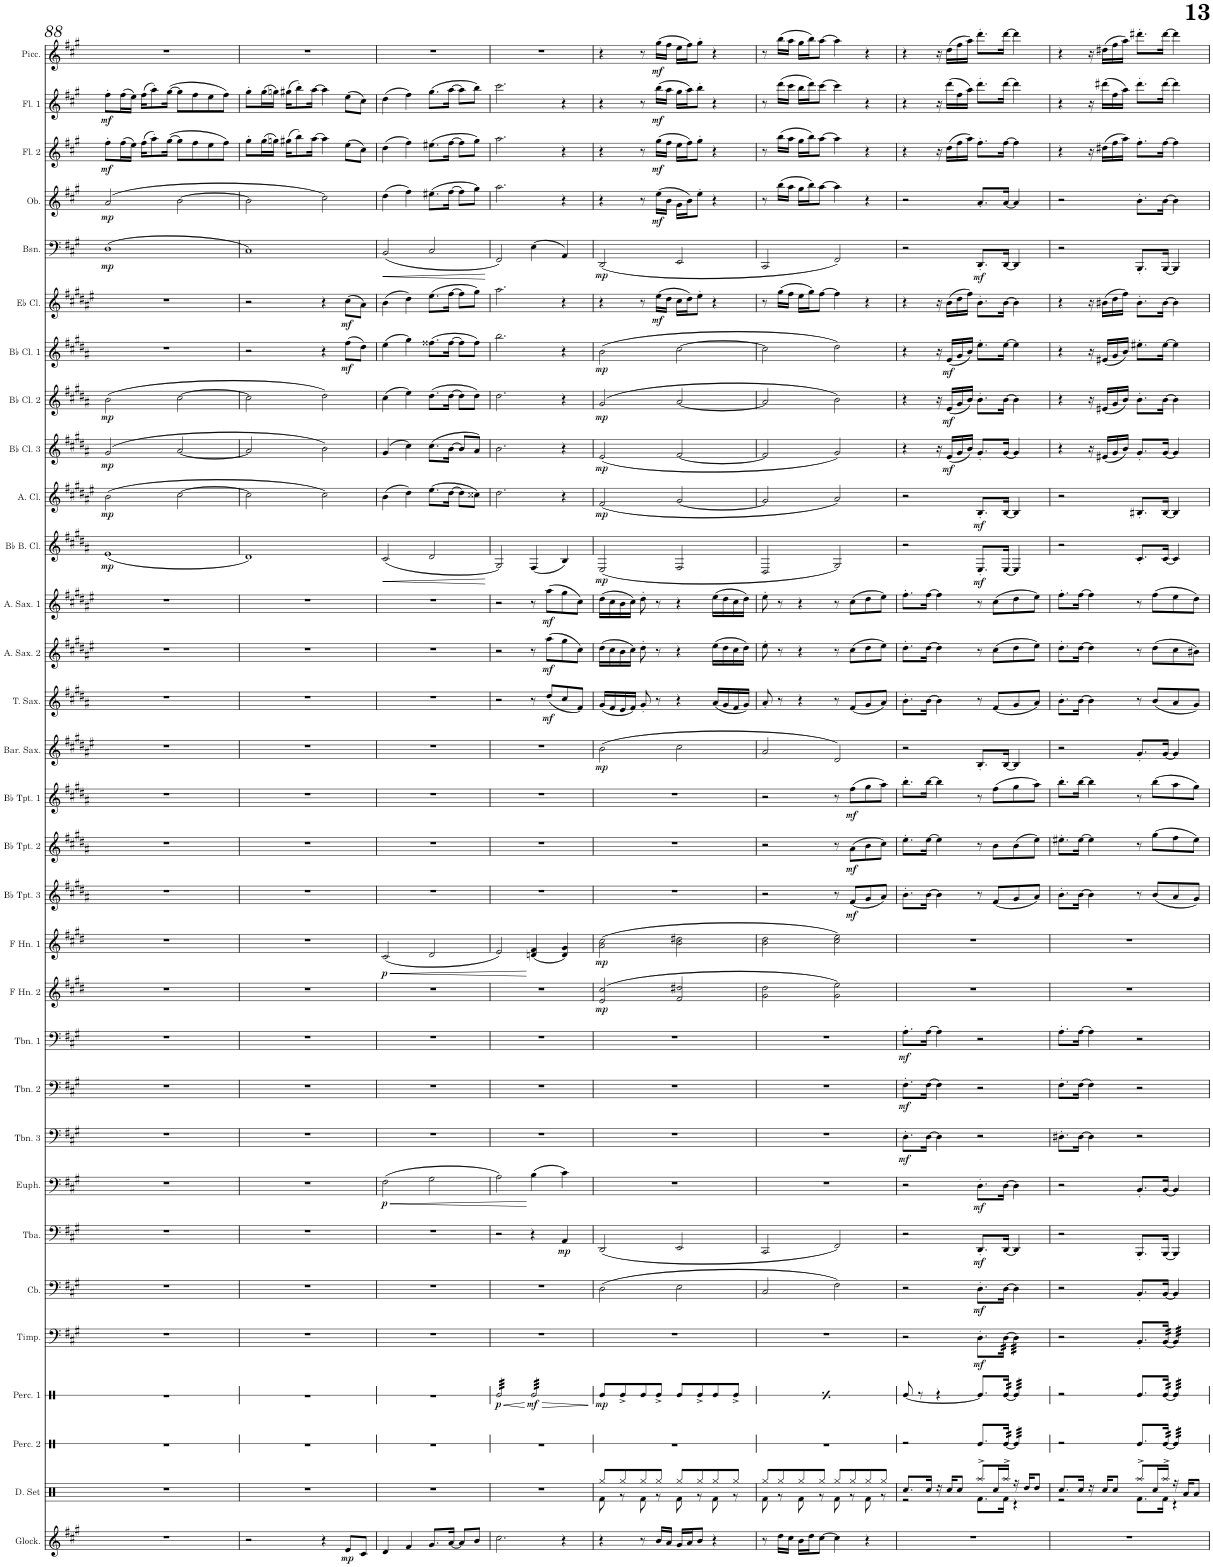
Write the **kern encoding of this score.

**kern	**dynam	**kern	**kern	**kern	**dynam	**kern	**dynam	**kern	**dynam	**kern	**dynam	**kern	**dynam	**kern	**dynam	**kern	**dynam	**kern	**dynam	**kern	**dynam	**kern	**dynam	**kern	**dynam	**kern	**dynam	**kern	**dynam	**kern	**dynam	**kern	**dynam	**kern	**dynam	**kern	**dynam	**kern	**dynam	**kern	**dynam	**kern	**dynam	**kern	**dynam	**kern	**dynam	**kern	**dynam	**kern	**dynam	**kern	**dynam	**kern	**dynam	**kern	**dynam	**kern	**dynam
*part31	*part31	*part30	*part29	*part28	*part28	*part27	*part27	*part26	*part26	*part25	*part25	*part24	*part24	*part23	*part23	*part22	*part22	*part21	*part21	*part20	*part20	*part19	*part19	*part18	*part18	*part17	*part17	*part16	*part16	*part15	*part15	*part14	*part14	*part13	*part13	*part12	*part12	*part11	*part11	*part10	*part10	*part9	*part9	*part8	*part8	*part7	*part7	*part6	*part6	*part5	*part5	*part4	*part4	*part3	*part3	*part2	*part2	*part1	*part1
*staff31	*staff31	*staff30	*staff29	*staff28	*staff28	*staff27	*staff27	*staff26	*staff26	*staff25	*staff25	*staff24	*staff24	*staff23	*staff23	*staff22	*staff22	*staff21	*staff21	*staff20	*staff20	*staff19	*staff19	*staff18	*staff18	*staff17	*staff17	*staff16	*staff16	*staff15	*staff15	*staff14	*staff14	*staff13	*staff13	*staff12	*staff12	*staff11	*staff11	*staff10	*staff10	*staff9	*staff9	*staff8	*staff8	*staff7	*staff7	*staff6	*staff6	*staff5	*staff5	*staff4	*staff4	*staff3	*staff3	*staff2	*staff2	*staff1	*staff1
*I"Glockenspiel	*	*I"Drumset	*I"Percussion 2	*I"Percussion 1	*	*I"Timpani	*	*I"Contrabass	*	*I"Tuba	*	*I"Euphonium	*	*I"Trombone 3	*	*I"Trombone 2	*	*I"Trombone 1	*	*I"Horn in F 2	*	*I"Horn in F 1	*	*I"Bb Trumpet 3	*	*I"Bb Trumpet 2	*	*I"Bb Trumpet 1	*	*I"Baritone Saxophone	*	*I"Tenor Saxophone	*	*I"Alto Saxophone 2	*	*I"Alto Saxophone 1	*	*I"Bb Bass Clarinet	*	*I"Alto Clarinet	*	*I"Bb Clarinet 3	*	*I"Bb Clarinet 2	*	*I"Bb Clarinet 1	*	*I"Eb Clarinet	*	*I"Bassoon	*	*I"Oboe	*	*I"Flute 2	*	*I"Flute 1	*	*I"Piccolo	*
*I'Glock.	*	*I'D. Set	*I'Perc. 2	*I'Perc. 1	*	*I'Timp.	*	*I'Cb.	*	*I'Tba.	*	*I'Euph.	*	*I'Tbn. 3	*	*I'Tbn. 2	*	*I'Tbn. 1	*	*	*	*	*	*I'Bb Tpt. 3	*	*I'Bb Tpt. 2	*	*I'Bb Tpt. 1	*	*I'Bar. Sax.	*	*I'T. Sax.	*	*I'A. Sax. 2	*	*I'A. Sax. 1	*	*I'Bb B. Cl.	*	*I'A. Cl.	*	*I'Bb Cl. 3	*	*I'Bb Cl. 2	*	*I'Bb Cl. 1	*	*I'Eb Cl.	*	*I'Bsn.	*	*I'Ob.	*	*I'Fl. 2	*	*I'Fl. 1	*	*I'Picc.	*
!!LO:PB:g=z
*clefG2	*	*clefX	*clefX	*clefX	*	*clefF4	*	*clefF4	*	*clefF4	*	*clefF4	*	*clefF4	*	*clefF4	*	*clefF4	*	*clefG2	*	*clefG2	*	*clefG2	*	*clefG2	*	*clefG2	*	*clefG2	*	*clefG2	*	*clefG2	*	*clefG2	*	*clefG2	*	*clefG2	*	*clefG2	*	*clefG2	*	*clefG2	*	*clefG2	*	*clefF4	*	*clefG2	*	*clefG2	*	*clefG2	*	*clefG2	*
*Trd-14c-24	*	*	*	*	*	*	*	*Trd7c12	*	*	*	*	*	*	*	*	*	*	*	*Trd4c7	*	*Trd4c7	*	*Trd1c2	*	*Trd1c2	*	*Trd1c2	*	*Trd12c21	*	*Trd8c14	*	*Trd5c9	*	*Trd5c9	*	*Trd8c14	*	*Trd5c9	*	*Trd1c2	*	*Trd1c2	*	*Trd1c2	*	*Trd-2c-3	*	*	*	*	*	*	*	*	*	*Trd-7c-12	*
*k[f#c#g#]	*	*k[]	*k[]	*k[]	*	*k[f#c#g#]	*	*k[f#c#g#]	*	*k[f#c#g#]	*	*k[f#c#g#]	*	*k[f#c#g#]	*	*k[f#c#g#]	*	*k[f#c#g#]	*	*k[f#c#g#d#]	*	*k[f#c#g#d#]	*	*k[f#c#g#d#a#]	*	*k[f#c#g#d#a#]	*	*k[f#c#g#d#a#]	*	*k[f#c#g#d#a#e#]	*	*k[f#c#g#d#a#]	*	*k[f#c#g#d#a#e#]	*	*k[f#c#g#d#a#e#]	*	*k[f#c#g#d#a#]	*	*k[f#c#g#d#a#e#]	*	*k[f#c#g#d#a#]	*	*k[f#c#g#d#a#]	*	*k[f#c#g#d#a#]	*	*k[f#c#g#d#a#e#]	*	*k[f#c#g#]	*	*k[f#c#g#]	*	*k[f#c#g#]	*	*k[f#c#g#]	*	*k[f#c#g#]	*
*M4/4	*	*M4/4	*M4/4	*M4/4	*	*M4/4	*	*M4/4	*	*M4/4	*	*M4/4	*	*M4/4	*	*M4/4	*	*M4/4	*	*M4/4	*	*M4/4	*	*M4/4	*	*M4/4	*	*M4/4	*	*M4/4	*	*M4/4	*	*M4/4	*	*M4/4	*	*M4/4	*	*M4/4	*	*M4/4	*	*M4/4	*	*M4/4	*	*M4/4	*	*M4/4	*	*M4/4	*	*M4/4	*	*M4/4	*	*M4/4	*
=88	=88	=88	=88	=88	=88	=88	=88	=88	=88	=88	=88	=88	=88	=88	=88	=88	=88	=88	=88	=88	=88	=88	=88	=88	=88	=88	=88	=88	=88	=88	=88	=88	=88	=88	=88	=88	=88	=88	=88	=88	=88	=88	=88	=88	=88	=88	=88	=88	=88	=88	=88	=88	=88	=88	=88	=88	=88	=88	=88
!	!	!	!	!	!	!	!	!	!	!	!	!	!	!	!	!	!	!	!	!	!	!	!	!	!	!	!	!	!	!	!	!	!	!	!	!	!	!	!LO:DY:b	!	!LO:DY:b	!	!LO:DY:b	!	!LO:DY:b	!	!	!	!	!	!LO:DY:b	!	!LO:DY:b	!	!LO:DY:b	!	!LO:DY:b	!	!
1r	.	1r	1r	1r	.	1r	.	1r	.	1r	.	1r	.	1r	.	1r	.	1r	.	1r	.	1r	.	1r	.	1r	.	1r	.	1r	.	1r	.	1r	.	1r	.	(1e	mp	(2b\	mp	(2g#/	mp	(2b\	mp	1r	.	1r	.	(1D	mp	(2a/	mp	8ff#'\L	mf	8ff#'\L	mf	1r	.
.	.	.	.	.	.	.	.	.	.	.	.	.	.	.	.	.	.	.	.	.	.	.	.	.	.	.	.	.	.	.	.	.	.	.	.	.	.	.	.	.	.	.	.	.	.	.	.	.	.	.	.	.	.	(16ff#\L	.	(16ff#\L	.	.	.
.	.	.	.	.	.	.	.	.	.	.	.	.	.	.	.	.	.	.	.	.	.	.	.	.	.	.	.	.	.	.	.	.	.	.	.	.	.	.	.	.	.	.	.	.	.	.	.	.	.	.	.	.	.	16ee\JJ)	.	16ee\JJ)	.	.	.
.	.	.	.	.	.	.	.	.	.	.	.	.	.	.	.	.	.	.	.	.	.	.	.	.	.	.	.	.	.	.	.	.	.	.	.	.	.	.	.	.	.	.	.	.	.	.	.	.	.	.	.	.	.	(16ff#\KL	.	(16ff#\KL	.	.	.
.	.	.	.	.	.	.	.	.	.	.	.	.	.	.	.	.	.	.	.	.	.	.	.	.	.	.	.	.	.	.	.	.	.	.	.	.	.	.	.	.	.	.	.	.	.	.	.	.	.	.	.	.	.	8aa'\)	.	8aa'\)	.	.	.
.	.	.	.	.	.	.	.	.	.	.	.	.	.	.	.	.	.	.	.	.	.	.	.	.	.	.	.	.	.	.	.	.	.	.	.	.	.	.	.	.	.	.	.	.	.	.	.	.	.	.	.	.	.	([16gg#\Jk	.	([16gg#\Jk	.	.	.
.	.	.	.	.	.	.	.	.	.	.	.	.	.	.	.	.	.	.	.	.	.	.	.	.	.	.	.	.	.	.	.	.	.	.	.	.	.	.	.	[2cc#\	.	[2a#/	.	[2cc#\	.	.	.	.	.	.	.	[2b\	.	8gg#\L]	.	8gg#\L]	.	.	.
.	.	.	.	.	.	.	.	.	.	.	.	.	.	.	.	.	.	.	.	.	.	.	.	.	.	.	.	.	.	.	.	.	.	.	.	.	.	.	.	.	.	.	.	.	.	.	.	.	.	.	.	.	.	8ff#\	.	8ff#\	.	.	.
.	.	.	.	.	.	.	.	.	.	.	.	.	.	.	.	.	.	.	.	.	.	.	.	.	.	.	.	.	.	.	.	.	.	.	.	.	.	.	.	.	.	.	.	.	.	.	.	.	.	.	.	.	.	8ee\	.	8ee\	.	.	.
.	.	.	.	.	.	.	.	.	.	.	.	.	.	.	.	.	.	.	.	.	.	.	.	.	.	.	.	.	.	.	.	.	.	.	.	.	.	.	.	.	.	.	.	.	.	.	.	.	.	.	.	.	.	8ff#\J)	.	8ff#\J)	.	.	.
=89	=89	=89	=89	=89	=89	=89	=89	=89	=89	=89	=89	=89	=89	=89	=89	=89	=89	=89	=89	=89	=89	=89	=89	=89	=89	=89	=89	=89	=89	=89	=89	=89	=89	=89	=89	=89	=89	=89	=89	=89	=89	=89	=89	=89	=89	=89	=89	=89	=89	=89	=89	=89	=89	=89	=89	=89	=89	=89	=89
2r	.	1r	1r	1r	.	1r	.	1r	.	1r	.	1r	.	1r	.	1r	.	1r	.	1r	.	1r	.	1r	.	1r	.	1r	.	1r	.	1r	.	1r	.	1r	.	1d#)	.	2cc#\]	.	2a#/]	.	2cc#\]	.	2r	.	2r	.	1C#)	.	2b\]	.	8gg#'\L	.	8gg#'\L	.	1r	.
.	.	.	.	.	.	.	.	.	.	.	.	.	.	.	.	.	.	.	.	.	.	.	.	.	.	.	.	.	.	.	.	.	.	.	.	.	.	.	.	.	.	.	.	.	.	.	.	.	.	.	.	.	.	(16gg#\L	.	(16gg#\L	.	.	.
.	.	.	.	.	.	.	.	.	.	.	.	.	.	.	.	.	.	.	.	.	.	.	.	.	.	.	.	.	.	.	.	.	.	.	.	.	.	.	.	.	.	.	.	.	.	.	.	.	.	.	.	.	.	16ggn\JJ)	.	16ggn\JJ)	.	.	.
.	.	.	.	.	.	.	.	.	.	.	.	.	.	.	.	.	.	.	.	.	.	.	.	.	.	.	.	.	.	.	.	.	.	.	.	.	.	.	.	.	.	.	.	.	.	.	.	.	.	.	.	.	.	(16gg#X\KL	.	(16gg#X\KL	.	.	.
.	.	.	.	.	.	.	.	.	.	.	.	.	.	.	.	.	.	.	.	.	.	.	.	.	.	.	.	.	.	.	.	.	.	.	.	.	.	.	.	.	.	.	.	.	.	.	.	.	.	.	.	.	.	8bb'\)	.	8bb'\)	.	.	.
.	.	.	.	.	.	.	.	.	.	.	.	.	.	.	.	.	.	.	.	.	.	.	.	.	.	.	.	.	.	.	.	.	.	.	.	.	.	.	.	.	.	.	.	.	.	.	.	.	.	.	.	.	.	[16aa\Jk	.	[16aa\Jk	.	.	.
4r	.	.	.	.	.	.	.	.	.	.	.	.	.	.	.	.	.	.	.	.	.	.	.	.	.	.	.	.	.	.	.	.	.	.	.	.	.	.	.	2cc#\)	.	2b\)	.	2dd#\)	.	4r	.	4r	.	.	.	2cc#\)	.	4aa\]	.	4aa\]	.	.	.
!	!LO:DY:b	!	!	!	!	!	!	!	!	!	!	!	!	!	!	!	!	!	!	!	!	!	!	!	!	!	!	!	!	!	!	!	!	!	!	!	!	!	!	!	!	!	!	!	!	!	!LO:DY:b	!	!LO:DY:b	!	!	!	!	!	!	!	!	!	!
8e/L	mp	.	.	.	.	.	.	.	.	.	.	.	.	.	.	.	.	.	.	.	.	.	.	.	.	.	.	.	.	.	.	.	.	.	.	.	.	.	.	.	.	.	.	.	.	(8ff#\L	mf	(8cc#\L	mf	.	.	.	.	(8ee\L	.	(8ee\L	.	.	.
8c#/J	.	.	.	.	.	.	.	.	.	.	.	.	.	.	.	.	.	.	.	.	.	.	.	.	.	.	.	.	.	.	.	.	.	.	.	.	.	.	.	.	.	.	.	.	.	8dd#\J)	.	8a#\J)	.	.	.	.	.	8cc#\J)	.	8cc#\J)	.	.	.
=90	=90	=90	=90	=90	=90	=90	=90	=90	=90	=90	=90	=90	=90	=90	=90	=90	=90	=90	=90	=90	=90	=90	=90	=90	=90	=90	=90	=90	=90	=90	=90	=90	=90	=90	=90	=90	=90	=90	=90	=90	=90	=90	=90	=90	=90	=90	=90	=90	=90	=90	=90	=90	=90	=90	=90	=90	=90	=90	=90
!	!	!	!	!	!	!	!	!	!	!	!	!	!LO:HP:b	!	!	!	!	!	!	!	!	!	!LO:HP:b	!	!	!	!	!	!	!	!	!	!	!	!	!	!	!	!LO:HP:b	!	!	!	!	!	!	!	!	!	!	!	!LO:HP:b	!	!	!	!	!	!	!	!
!	!	!	!	!	!	!	!	!	!	!	!	!	!LO:DY:n=1:b	!	!	!	!	!	!	!	!	!	!LO:DY:n=1:b	!	!	!	!	!	!	!	!	!	!	!	!	!	!	!	!	!	!	!	!	!	!	!	!	!	!	!	!	!	!	!	!	!	!	!	!
4d/	.	1r	1r	1r	.	1r	.	1r	.	1r	.	(2F#\	< p	1r	.	1r	.	1r	.	1r	.	(2c#/	< p	1r	.	1r	.	1r	.	1r	.	1r	.	1r	.	1r	.	(2c#/	<	(4b\	.	(4g#/	.	(4cc#\	.	(4ee\	.	(4b\	.	(2BB/	<	(4dd\	.	(4dd\	.	(4dd\	.	1r	.
4f#/	.	.	.	.	.	.	.	.	.	.	.	.	.	.	.	.	.	.	.	.	.	.	.	.	.	.	.	.	.	.	.	.	.	.	.	.	.	.	.	4dd#\)	.	4cc#\)	.	4ee\)	.	4gg#\)	.	4dd#\)	.	.	.	4ff#\)	.	4ff#\)	.	4ff#\)	.	.	.
8.g#/L	.	.	.	.	.	.	.	.	.	.	.	2G#\	.	.	.	.	.	.	.	.	.	2d#/	.	.	.	.	.	.	.	.	.	.	.	.	.	.	.	2d#/	.	(8.ee#\L	.	(8.cc#\L	.	(8.dd#\L	.	(8.ff##X\L	.	(8.ee#\L	.	2C#/	.	(8.ee#X\L	.	(8.ee#X\L	.	(8.gg#\L	.	.	.
[16a/Jk	.	.	.	.	.	.	.	.	.	.	.	.	.	.	.	.	.	.	.	.	.	.	.	.	.	.	.	.	.	.	.	.	.	.	.	.	.	.	.	[16dd#\Jk	.	[16b\Jk	.	[16dd#\Jk	.	[16ff##\Jk	.	[16ff#\Jk	.	.	.	[16ff#\Jk	.	[16ff#\Jk	.	[16aa\Jk	.	.	.
8a/L]	.	.	.	.	.	.	.	.	.	.	.	.	.	.	.	.	.	.	.	.	.	.	.	.	.	.	.	.	.	.	.	.	.	.	.	.	.	.	.	8dd#\L]	.	8b/L]	.	8dd#\L]	.	8ff##\L]	.	8ff#\L]	.	.	.	8ff#\L]	.	8ff#\L]	.	8aa\L]	.	.	.
8b/J	.	.	.	.	.	.	.	.	.	.	.	.	.	.	.	.	.	.	.	.	.	.	.	.	.	.	.	.	.	.	.	.	.	.	.	.	.	.	.	8cc##X\J)	.	8a#/J)	.	8dd#\J)	.	8ff##\J)	.	8gg#\J)	.	.	.	8gg#\J)	.	8gg#\J)	.	8bb\J)	.	.	.
.	.	.	.	.	.	.	.	.	.	.	.	.	.	.	.	.	.	.	.	.	.	.	.	.	.	.	.	.	.	.	.	.	.	.	.	.	.	.	[	.	.	.	.	.	.	.	.	.	.	.	[	.	.	.	.	.	.	.	.
=91	=91	=91	=91	=91	=91	=91	=91	=91	=91	=91	=91	=91	=91	=91	=91	=91	=91	=91	=91	=91	=91	=91	=91	=91	=91	=91	=91	=91	=91	=91	=91	=91	=91	=91	=91	=91	=91	=91	=91	=91	=91	=91	=91	=91	=91	=91	=91	=91	=91	=91	=91	=91	=91	=91	=91	=91	=91	=91	=91
!	!	!	!	!	!LO:HP:b	!	!	!	!	!	!	!	!	!	!	!	!	!	!	!	!	!	!	!	!	!	!	!	!	!	!	!	!	!	!	!	!	!	!	!	!	!	!	!	!	!	!	!	!	!	!	!	!	!	!	!	!	!	!
!	!	!	!	!	!LO:DY:n=1:b	!	!	!	!	!	!	!	!	!	!	!	!	!	!	!	!	!	!	!	!	!	!	!	!	!	!	!	!	!	!	!	!	!	!	!	!	!	!	!	!	!	!	!	!	!	!	!	!	!	!	!	!	!	!
*	*	*	*	*tremolo	*	*	*	*	*	*	*	*	*	*	*	*	*	*	*	*	*	*	*	*	*	*	*	*	*	*	*	*	*	*	*	*	*	*	*	*	*	*	*	*	*	*	*	*	*	*	*	*	*	*	*	*	*	*	*
2.cc#\	.	1r	1r	32Re/LLL	< p	1r	.	1r	.	2r	.	2A\)	.	1r	.	1r	.	1r	.	1r	.	2e/)	.	1r	.	1r	.	1r	.	1r	.	2r	.	2r	.	2r	.	2G#/)	.	2.dd#\	.	2.b\	.	2.dd#\	.	2.bb\	.	2.aa#\	.	2FF#/)	.	2.aa\	.	2.aa\	.	2.ccc#\	.	1r	.
.	.	.	.	32Re/	.	.	.	.	.	.	.	.	.	.	.	.	.	.	.	.	.	.	.	.	.	.	.	.	.	.	.	.	.	.	.	.	.	.	.	.	.	.	.	.	.	.	.	.	.	.	.	.	.	.	.	.	.	.	.
.	.	.	.	32Re/	.	.	.	.	.	.	.	.	.	.	.	.	.	.	.	.	.	.	.	.	.	.	.	.	.	.	.	.	.	.	.	.	.	.	.	.	.	.	.	.	.	.	.	.	.	.	.	.	.	.	.	.	.	.	.
.	.	.	.	32Re/	.	.	.	.	.	.	.	.	.	.	.	.	.	.	.	.	.	.	.	.	.	.	.	.	.	.	.	.	.	.	.	.	.	.	.	.	.	.	.	.	.	.	.	.	.	.	.	.	.	.	.	.	.	.	.
.	.	.	.	32Re/	.	.	.	.	.	.	.	.	.	.	.	.	.	.	.	.	.	.	.	.	.	.	.	.	.	.	.	.	.	.	.	.	.	.	.	.	.	.	.	.	.	.	.	.	.	.	.	.	.	.	.	.	.	.	.
.	.	.	.	32Re/	.	.	.	.	.	.	.	.	.	.	.	.	.	.	.	.	.	.	.	.	.	.	.	.	.	.	.	.	.	.	.	.	.	.	.	.	.	.	.	.	.	.	.	.	.	.	.	.	.	.	.	.	.	.	.
.	.	.	.	32Re/	.	.	.	.	.	.	.	.	.	.	.	.	.	.	.	.	.	.	.	.	.	.	.	.	.	.	.	.	.	.	.	.	.	.	.	.	.	.	.	.	.	.	.	.	.	.	.	.	.	.	.	.	.	.	.
.	.	.	.	32Re/	.	.	.	.	.	.	.	.	.	.	.	.	.	.	.	.	.	.	.	.	.	.	.	.	.	.	.	.	.	.	.	.	.	.	.	.	.	.	.	.	.	.	.	.	.	.	.	.	.	.	.	.	.	.	.
.	.	.	.	32Re/	.	.	.	.	.	.	.	.	.	.	.	.	.	.	.	.	.	.	.	.	.	.	.	.	.	.	.	.	.	.	.	.	.	.	.	.	.	.	.	.	.	.	.	.	.	.	.	.	.	.	.	.	.	.	.
.	.	.	.	32Re/	.	.	.	.	.	.	.	.	.	.	.	.	.	.	.	.	.	.	.	.	.	.	.	.	.	.	.	.	.	.	.	.	.	.	.	.	.	.	.	.	.	.	.	.	.	.	.	.	.	.	.	.	.	.	.
.	.	.	.	32Re/	.	.	.	.	.	.	.	.	.	.	.	.	.	.	.	.	.	.	.	.	.	.	.	.	.	.	.	.	.	.	.	.	.	.	.	.	.	.	.	.	.	.	.	.	.	.	.	.	.	.	.	.	.	.	.
.	.	.	.	32Re/	.	.	.	.	.	.	.	.	.	.	.	.	.	.	.	.	.	.	.	.	.	.	.	.	.	.	.	.	.	.	.	.	.	.	.	.	.	.	.	.	.	.	.	.	.	.	.	.	.	.	.	.	.	.	.
.	.	.	.	32Re/	.	.	.	.	.	.	.	.	.	.	.	.	.	.	.	.	.	.	.	.	.	.	.	.	.	.	.	.	.	.	.	.	.	.	.	.	.	.	.	.	.	.	.	.	.	.	.	.	.	.	.	.	.	.	.
.	.	.	.	32Re/	.	.	.	.	.	.	.	.	.	.	.	.	.	.	.	.	.	.	.	.	.	.	.	.	.	.	.	.	.	.	.	.	.	.	.	.	.	.	.	.	.	.	.	.	.	.	.	.	.	.	.	.	.	.	.
.	.	.	.	32Re/	.	.	.	.	.	.	.	.	.	.	.	.	.	.	.	.	.	.	.	.	.	.	.	.	.	.	.	.	.	.	.	.	.	.	.	.	.	.	.	.	.	.	.	.	.	.	.	.	.	.	.	.	.	.	.
.	.	.	.	32Re/JJJ	.	.	.	.	.	.	.	.	.	.	.	.	.	.	.	.	.	.	.	.	.	.	.	.	.	.	.	.	.	.	.	.	.	.	.	.	.	.	.	.	.	.	.	.	.	.	.	.	.	.	.	.	.	.	.
!	!	!	!	!	!LO:HP:n=1:b	!	!	!	!	!	!	!	!	!	!	!	!	!	!	!	!	!	!	!	!	!	!	!	!	!	!	!	!	!	!	!	!	!	!	!	!	!	!	!	!	!	!	!	!	!	!	!	!	!	!	!	!	!	!
!	!	!	!	!	!LO:DY:n=2:b	!	!	!	!	!	!	!	!	!	!	!	!	!	!	!	!	!	!	!	!	!	!	!	!	!	!	!	!	!	!	!	!	!	!	!	!	!	!	!	!	!	!	!	!	!	!	!	!	!	!	!	!	!	!
.	.	.	.	32Re/LLL	[ > mf	.	.	.	.	4r	.	(4B\	[	.	.	.	.	.	.	.	.	(4dn/ 4f#/	[	.	.	.	.	.	.	.	.	8r	.	8r	.	8r	.	(4F#/	.	.	.	.	.	.	.	.	.	.	.	(4E\	.	.	.	.	.	.	.	.	.
.	.	.	.	32Re/	.	.	.	.	.	.	.	.	.	.	.	.	.	.	.	.	.	.	.	.	.	.	.	.	.	.	.	.	.	.	.	.	.	.	.	.	.	.	.	.	.	.	.	.	.	.	.	.	.	.	.	.	.	.	.
.	.	.	.	32Re/	.	.	.	.	.	.	.	.	.	.	.	.	.	.	.	.	.	.	.	.	.	.	.	.	.	.	.	.	.	.	.	.	.	.	.	.	.	.	.	.	.	.	.	.	.	.	.	.	.	.	.	.	.	.	.
.	.	.	.	32Re/	.	.	.	.	.	.	.	.	.	.	.	.	.	.	.	.	.	.	.	.	.	.	.	.	.	.	.	.	.	.	.	.	.	.	.	.	.	.	.	.	.	.	.	.	.	.	.	.	.	.	.	.	.	.	.
!	!	!	!	!	!	!	!	!	!	!	!	!	!	!	!	!	!	!	!	!	!	!	!	!	!	!	!	!	!	!	!	!	!LO:DY:b	!	!LO:DY:b	!	!LO:DY:b	!	!	!	!	!	!	!	!	!	!	!	!	!	!	!	!	!	!	!	!	!	!
.	.	.	.	32Re/	.	.	.	.	.	.	.	.	.	.	.	.	.	.	.	.	.	.	.	.	.	.	.	.	.	.	.	(8dd#/L	mf	(8aa#\L	mf	(8aa#\L	mf	.	.	.	.	.	.	.	.	.	.	.	.	.	.	.	.	.	.	.	.	.	.
.	.	.	.	32Re/	.	.	.	.	.	.	.	.	.	.	.	.	.	.	.	.	.	.	.	.	.	.	.	.	.	.	.	.	.	.	.	.	.	.	.	.	.	.	.	.	.	.	.	.	.	.	.	.	.	.	.	.	.	.	.
.	.	.	.	32Re/	.	.	.	.	.	.	.	.	.	.	.	.	.	.	.	.	.	.	.	.	.	.	.	.	.	.	.	.	.	.	.	.	.	.	.	.	.	.	.	.	.	.	.	.	.	.	.	.	.	.	.	.	.	.	.
.	.	.	.	32Re/	.	.	.	.	.	.	.	.	.	.	.	.	.	.	.	.	.	.	.	.	.	.	.	.	.	.	.	.	.	.	.	.	.	.	.	.	.	.	.	.	.	.	.	.	.	.	.	.	.	.	.	.	.	.	.
!	!	!	!	!	!	!	!	!	!	!	!LO:DY:b	!	!	!	!	!	!	!	!	!	!	!	!	!	!	!	!	!	!	!	!	!	!	!	!	!	!	!	!	!	!	!	!	!	!	!	!	!	!	!	!	!	!	!	!	!	!	!	!
4r	.	.	.	32Re/	.	.	.	.	.	4AA/	mp	4c#\)	.	.	.	.	.	.	.	.	.	4d/ 4g#/)	.	.	.	.	.	.	.	.	.	8cc#/	.	8gg#\	.	8gg#\	.	4B/)	.	4r	.	4r	.	4r	.	4r	.	4r	.	4AA/)	.	4r	.	4r	.	4r	.	.	.
.	.	.	.	32Re/	.	.	.	.	.	.	.	.	.	.	.	.	.	.	.	.	.	.	.	.	.	.	.	.	.	.	.	.	.	.	.	.	.	.	.	.	.	.	.	.	.	.	.	.	.	.	.	.	.	.	.	.	.	.	.
.	.	.	.	32Re/	.	.	.	.	.	.	.	.	.	.	.	.	.	.	.	.	.	.	.	.	.	.	.	.	.	.	.	.	.	.	.	.	.	.	.	.	.	.	.	.	.	.	.	.	.	.	.	.	.	.	.	.	.	.	.
.	.	.	.	32Re/	.	.	.	.	.	.	.	.	.	.	.	.	.	.	.	.	.	.	.	.	.	.	.	.	.	.	.	.	.	.	.	.	.	.	.	.	.	.	.	.	.	.	.	.	.	.	.	.	.	.	.	.	.	.	.
.	.	.	.	32Re/	.	.	.	.	.	.	.	.	.	.	.	.	.	.	.	.	.	.	.	.	.	.	.	.	.	.	.	8f#/J)	.	8cc#\J)	.	8cc#\J)	.	.	.	.	.	.	.	.	.	.	.	.	.	.	.	.	.	.	.	.	.	.	.
.	.	.	.	32Re/	.	.	.	.	.	.	.	.	.	.	.	.	.	.	.	.	.	.	.	.	.	.	.	.	.	.	.	.	.	.	.	.	.	.	.	.	.	.	.	.	.	.	.	.	.	.	.	.	.	.	.	.	.	.	.
.	.	.	.	32Re/	.	.	.	.	.	.	.	.	.	.	.	.	.	.	.	.	.	.	.	.	.	.	.	.	.	.	.	.	.	.	.	.	.	.	.	.	.	.	.	.	.	.	.	.	.	.	.	.	.	.	.	.	.	.	.
.	.	.	.	32Re/JJJ	.	.	.	.	.	.	.	.	.	.	.	.	.	.	.	.	.	.	.	.	.	.	.	.	.	.	.	.	.	.	.	.	.	.	.	.	.	.	.	.	.	.	.	.	.	.	.	.	.	.	.	.	.	.	.
*	*	*	*	*Xtremolo	*	*	*	*	*	*	*	*	*	*	*	*	*	*	*	*	*	*	*	*	*	*	*	*	*	*	*	*	*	*	*	*	*	*	*	*	*	*	*	*	*	*	*	*	*	*	*	*	*	*	*	*	*	*	*
.	.	.	.	.	]	.	.	.	.	.	.	.	.	.	.	.	.	.	.	.	.	.	.	.	.	.	.	.	.	.	.	.	.	.	.	.	.	.	.	.	.	.	.	.	.	.	.	.	.	.	.	.	.	.	.	.	.	.	.
=92	=92	=92	=92	=92	=92	=92	=92	=92	=92	=92	=92	=92	=92	=92	=92	=92	=92	=92	=92	=92	=92	=92	=92	=92	=92	=92	=92	=92	=92	=92	=92	=92	=92	=92	=92	=92	=92	=92	=92	=92	=92	=92	=92	=92	=92	=92	=92	=92	=92	=92	=92	=92	=92	=92	=92	=92	=92	=92	=92
*	*	*^	*	*	*	*	*	*	*	*	*	*	*	*	*	*	*	*	*	*	*	*	*	*	*	*	*	*	*	*	*	*	*	*	*	*	*	*	*	*	*	*	*	*	*	*	*	*	*	*	*	*	*	*	*	*	*	*	*
!	!	!	!	!	!	!LO:DY:b	!	!	!	!	!	!	!	!	!	!	!	!	!	!	!	!LO:DY:b	!	!LO:DY:b	!	!	!	!	!	!	!	!LO:DY:b	!	!	!	!	!	!	!	!LO:DY:b	!	!LO:DY:b	!	!LO:DY:b	!	!LO:DY:b	!	!LO:DY:b	!	!	!	!LO:DY:b	!	!	!	!	!	!	!	!
4r	.	8Rgg/L	8Rf\	1r	8Re/L	mp	1r	.	(2D\	.	(2DD/	.	1r	.	1r	.	1r	.	1r	.	(2e/ 2cc#/	mp	(2a\ 2cc#\	mp	1r	.	1r	.	1r	.	(2b\	mp	(16g#/LL	.	(16dd#\LL	.	(16dd#\LL	.	(2E/	mp	(2f#/	mp	(2e/	mp	(2g#/	mp	(2b\	mp	4r	.	(2DD/	mp	4r	.	4r	.	4r	.	4r	.
.	.	.	.	.	.	.	.	.	.	.	.	.	.	.	.	.	.	.	.	.	.	.	.	.	.	.	.	.	.	.	.	.	16f#/	.	16cc#\	.	16cc#\	.	.	.	.	.	.	.	.	.	.	.	.	.	.	.	.	.	.	.	.	.	.	.
.	.	8Rgg/	8r	.	8Re^/	.	.	.	.	.	.	.	.	.	.	.	.	.	.	.	.	.	.	.	.	.	.	.	.	.	.	.	16e/	.	16b\	.	16b\	.	.	.	.	.	.	.	.	.	.	.	.	.	.	.	.	.	.	.	.	.	.	.
.	.	.	.	.	.	.	.	.	.	.	.	.	.	.	.	.	.	.	.	.	.	.	.	.	.	.	.	.	.	.	.	.	16f#/JJ)	.	16cc#\JJ)	.	16cc#\JJ)	.	.	.	.	.	.	.	.	.	.	.	.	.	.	.	.	.	.	.	.	.	.	.
8r	.	8Rgg/	8Rf\	.	8Re/	.	.	.	.	.	.	.	.	.	.	.	.	.	.	.	.	.	.	.	.	.	.	.	.	.	.	.	8g#'/	.	8dd#'\	.	8dd#'\	.	.	.	.	.	.	.	.	.	.	.	8r	.	.	.	8r	.	8r	.	8r	.	8r	.
!	!	!	!	!	!	!	!	!	!	!	!	!	!	!	!	!	!	!	!	!	!	!	!	!	!	!	!	!	!	!	!	!	!	!	!	!	!	!	!	!	!	!	!	!	!	!	!	!	!	!LO:DY:b	!	!	!	!LO:DY:b	!	!LO:DY:b	!	!LO:DY:b	!	!LO:DY:b
16b/LL	.	8Rgg/J	8r	.	8Re^/J	.	.	.	.	.	.	.	.	.	.	.	.	.	.	.	.	.	.	.	.	.	.	.	.	.	.	.	8r	.	8r	.	8r	.	.	.	.	.	.	.	.	.	.	.	(16ee#\LL	mf	.	.	(16ee\LL	mf	(16gg#\LL	mf	(16bb\LL	mf	(16gg#\LL	mf
16a/JJ	.	.	.	.	.	.	.	.	.	.	.	.	.	.	.	.	.	.	.	.	.	.	.	.	.	.	.	.	.	.	.	.	.	.	.	.	.	.	.	.	.	.	.	.	.	.	.	.	16dd#\JJ	.	.	.	16b\JJ	.	16ff#\JJ	.	16aa\JJ	.	16ff#\JJ	.
16g#/LL	.	8Rgg/L	8Rf\	.	8Re/L	.	.	.	2E\	.	2EE/	.	.	.	.	.	.	.	.	.	2f#/ 2dd#X/	.	2b\ 2dd#X\	.	.	.	.	.	.	.	2cc#\	.	4r	.	4r	.	4r	.	2F#/	.	[2g#/	.	[2f#/	.	[2a#/	.	[2cc#\	.	16cc#\LL	.	2EE/	.	16g#\LL	.	16ee\LL	.	16gg#\LL	.	16ee\LL	.
16a/J	.	.	.	.	.	.	.	.	.	.	.	.	.	.	.	.	.	.	.	.	.	.	.	.	.	.	.	.	.	.	.	.	.	.	.	.	.	.	.	.	.	.	.	.	.	.	.	.	16dd#\J)	.	.	.	16b\J)	.	16ff#\J)	.	16aa\J)	.	16ff#\J)	.
8b/J	.	8Rgg/	8r	.	8Re^/	.	.	.	.	.	.	.	.	.	.	.	.	.	.	.	.	.	.	.	.	.	.	.	.	.	.	.	.	.	.	.	.	.	.	.	.	.	.	.	.	.	.	.	8ee#'\J	.	.	.	8ee'\J	.	8gg#'\J	.	8bb'\J	.	8gg#'\J	.
4r	.	8Rgg/	8Rf\	.	8Re/	.	.	.	.	.	.	.	.	.	.	.	.	.	.	.	.	.	.	.	.	.	.	.	.	.	.	.	(16a#/LL	.	(16ee#\LL	.	(16ee#\LL	.	.	.	.	.	.	.	.	.	.	.	4r	.	.	.	4r	.	4r	.	4r	.	4r	.
.	.	.	.	.	.	.	.	.	.	.	.	.	.	.	.	.	.	.	.	.	.	.	.	.	.	.	.	.	.	.	.	.	16g#/	.	16dd#\	.	16dd#\	.	.	.	.	.	.	.	.	.	.	.	.	.	.	.	.	.	.	.	.	.	.	.
.	.	8Rgg/J	8r	.	8Re^/J	.	.	.	.	.	.	.	.	.	.	.	.	.	.	.	.	.	.	.	.	.	.	.	.	.	.	.	16f#/	.	16cc#\	.	16cc#\	.	.	.	.	.	.	.	.	.	.	.	.	.	.	.	.	.	.	.	.	.	.	.
.	.	.	.	.	.	.	.	.	.	.	.	.	.	.	.	.	.	.	.	.	.	.	.	.	.	.	.	.	.	.	.	.	16g#/JJ)	.	16dd#\JJ)	.	16dd#\JJ)	.	.	.	.	.	.	.	.	.	.	.	.	.	.	.	.	.	.	.	.	.	.	.
=93	=93	=93	=93	=93	=93	=93	=93	=93	=93	=93	=93	=93	=93	=93	=93	=93	=93	=93	=93	=93	=93	=93	=93	=93	=93	=93	=93	=93	=93	=93	=93	=93	=93	=93	=93	=93	=93	=93	=93	=93	=93	=93	=93	=93	=93	=93	=93	=93	=93	=93	=93	=93	=93	=93	=93	=93	=93	=93	=93	=93
!	!	!	!	!	!	!LO:DY:b	!	!	!	!	!	!	!	!	!	!	!	!	!	!	!	!	!	!	!	!	!	!	!	!	!	!	!	!	!	!	!	!	!	!	!	!	!	!	!	!	!	!	!	!	!	!	!	!	!	!	!	!	!	!
8r	.	8Rgg/L	8Rf\	1r	8Re/L	mp	1r	.	2C#/	.	2CC#/	.	1r	.	1r	.	1r	.	1r	.	2g#\ 2dd#\	.	2b\ 2dd#\	.	2r	.	2r	.	2r	.	2a#/	.	8a#'/	.	8ee#'\	.	8ee#'\	.	2D#/	.	2g#/]	.	2f#/]	.	2a#/]	.	2cc#\]	.	8r	.	2CC#/	.	8r	.	8r	.	8r	.	8r	.
16dd\LL	.	8Rgg/	8r	.	8Re^/	.	.	.	.	.	.	.	.	.	.	.	.	.	.	.	.	.	.	.	.	.	.	.	.	.	.	.	8r	.	8r	.	8r	.	.	.	.	.	.	.	.	.	.	.	(16gg#\LL	.	.	.	(16bb\LL	.	(16bb\LL	.	(16ddd\LL	.	(16bb\LL	.
16cc#\JJ	.	.	.	.	.	.	.	.	.	.	.	.	.	.	.	.	.	.	.	.	.	.	.	.	.	.	.	.	.	.	.	.	.	.	.	.	.	.	.	.	.	.	.	.	.	.	.	.	16ff#\JJ	.	.	.	16aa\JJ	.	16aa\JJ	.	16ccc#\JJ	.	16aa\JJ	.
16b\LL	.	8Rgg/	8Rf\	.	8Re/	.	.	.	.	.	.	.	.	.	.	.	.	.	.	.	.	.	.	.	.	.	.	.	.	.	.	.	4r	.	4r	.	4r	.	.	.	.	.	.	.	.	.	.	.	16ee#\LL	.	.	.	16gg#\LL	.	16gg#\LL	.	16bb\LL	.	16gg#\LL	.
16dd\J	.	.	.	.	.	.	.	.	.	.	.	.	.	.	.	.	.	.	.	.	.	.	.	.	.	.	.	.	.	.	.	.	.	.	.	.	.	.	.	.	.	.	.	.	.	.	.	.	16gg#\J)	.	.	.	16bb\J)	.	16bb\J)	.	16ddd\J)	.	16bb\J)	.
[8cc#\J	.	8Rgg/J	8r	.	8Re^/J	.	.	.	.	.	.	.	.	.	.	.	.	.	.	.	.	.	.	.	.	.	.	.	.	.	.	.	.	.	.	.	.	.	.	.	.	.	.	.	.	.	.	.	[8ff#\J	.	.	.	[8aa\J	.	[8aa\J	.	[8ccc#\J	.	[8aa\J	.
4cc#\]	.	8Rgg/L	8Rf\	.	8Re/L	.	.	.	2F#\)	.	2FF#/)	.	.	.	.	.	.	.	.	.	2g#\ 2ee\)	.	2cc#\ 2ee\)	.	8r	.	8r	.	8r	.	2d#/)	.	8r	.	8r	.	8r	.	2G#/)	.	2a#/)	.	2g#/)	.	2b\)	.	2dd#\)	.	4ff#\]	.	2FF#/)	.	4aa\]	.	4aa\]	.	4ccc#\]	.	4aa\]	.
!	!	!	!	!	!	!	!	!	!	!	!	!	!	!	!	!	!	!	!	!	!	!	!	!	!	!LO:DY:b	!	!LO:DY:b	!	!LO:DY:b	!	!	!	!	!	!	!	!	!	!	!	!	!	!	!	!	!	!	!	!	!	!	!	!	!	!	!	!	!	!
.	.	8Rgg/	8r	.	8Re^/	.	.	.	.	.	.	.	.	.	.	.	.	.	.	.	.	.	.	.	(8f#/L	mf	(8a#\L	mf	(8ff#\L	mf	.	.	(8f#/L	.	(8cc#\L	.	(8cc#\L	.	.	.	.	.	.	.	.	.	.	.	.	.	.	.	.	.	.	.	.	.	.	.
4r	.	8Rgg/	8Rf\	.	8Re/	.	.	.	.	.	.	.	.	.	.	.	.	.	.	.	.	.	.	.	8g#/	.	8b\	.	8gg#\	.	.	.	8g#/	.	8dd#\	.	8dd#\	.	.	.	.	.	.	.	.	.	.	.	4r	.	.	.	4r	.	4r	.	4r	.	4r	.
.	.	8Rgg/J	8r	.	8Re^/J	.	.	.	.	.	.	.	.	.	.	.	.	.	.	.	.	.	.	.	8a#/J)	.	8cc#\J)	.	8aa#\J)	.	.	.	8a#/J)	.	8ee#\J)	.	8ee#\J)	.	.	.	.	.	.	.	.	.	.	.	.	.	.	.	.	.	.	.	.	.	.	.
=94	=94	=94	=94	=94	=94	=94	=94	=94	=94	=94	=94	=94	=94	=94	=94	=94	=94	=94	=94	=94	=94	=94	=94	=94	=94	=94	=94	=94	=94	=94	=94	=94	=94	=94	=94	=94	=94	=94	=94	=94	=94	=94	=94	=94	=94	=94	=94	=94	=94	=94	=94	=94	=94	=94	=94	=94	=94	=94	=94	=94
!	!	!	!	!	!	!	!	!	!	!	!	!	!	!	!	!LO:DY:b	!	!LO:DY:b	!	!LO:DY:b	!	!	!	!	!	!	!	!	!	!	!	!	!	!	!	!	!	!	!	!	!	!	!	!	!	!	!	!	!	!	!	!	!	!	!	!	!	!	!	!
1r	.	8.Rcc/L	2r	2r	[8Re/	.	2r	.	2r	.	2r	.	2r	.	8.D'\L	mf	8.F#'\L	mf	8.A'\L	mf	1r	.	1r	.	8.b'\L	.	8.ee'\L	.	8.bb'\L	.	2r	.	8.b'\L	.	8.dd#'\L	.	8.ff#'\L	.	2r	.	2r	.	4r	.	4r	.	4r	.	4r	.	2r	.	2r	.	4r	.	4r	.	4r	.
.	.	.	.	.	8r	.	.	.	.	.	.	.	.	.	.	.	.	.	.	.	.	.	.	.	.	.	.	.	.	.	.	.	.	.	.	.	.	.	.	.	.	.	.	.	.	.	.	.	.	.	.	.	.	.	.	.	.	.	.	.
.	.	16Rcc/Jk	.	.	.	.	.	.	.	.	.	.	.	.	[16D\Jk	.	[16F#\Jk	.	[16A\Jk	.	.	.	.	.	[16b\Jk	.	[16ee\Jk	.	[16bb\Jk	.	.	.	[16b\Jk	.	[16dd#\Jk	.	[16ff#\Jk	.	.	.	.	.	.	.	.	.	.	.	.	.	.	.	.	.	.	.	.	.	.	.
.	.	16r	.	.	4r	.	.	.	.	.	.	.	.	.	4D\]	.	4F#\]	.	4A\]	.	.	.	.	.	4b\]	.	4ee\]	.	4bb\]	.	.	.	4b\]	.	4dd#\]	.	4ff#\]	.	.	.	.	.	16r	.	16r	.	16r	.	16r	.	.	.	.	.	16r	.	16r	.	16r	.
!	!	!	!	!	!	!	!	!	!	!	!	!	!	!	!	!	!	!	!	!	!	!	!	!	!	!	!	!	!	!	!	!	!	!	!	!	!	!	!	!	!	!	!	!LO:DY:b	!	!LO:DY:b	!	!LO:DY:b	!	!	!	!	!	!	!	!	!	!	!	!
.	.	16Rcc/KL	.	.	.	.	.	.	.	.	.	.	.	.	.	.	.	.	.	.	.	.	.	.	.	.	.	.	.	.	.	.	.	.	.	.	.	.	.	.	.	.	(16e/LL	mf	(16e/LL	mf	(16e/LL	mf	(16b\LL	.	.	.	.	.	(16dd\LL	.	(16ddd\LL	.	(16dd\LL	.
.	.	8Rcc/J	.	.	.	.	.	.	.	.	.	.	.	.	.	.	.	.	.	.	.	.	.	.	.	.	.	.	.	.	.	.	.	.	.	.	.	.	.	.	.	.	16g#/	.	16g#/	.	16g#/	.	16dd#\	.	.	.	.	.	16ff#\	.	16ff#\	.	16ff#\	.
.	.	.	.	.	.	.	.	.	.	.	.	.	.	.	.	.	.	.	.	.	.	.	.	.	.	.	.	.	.	.	.	.	.	.	.	.	.	.	.	.	.	.	16b/JJ)	.	16b/JJ)	.	16b/JJ)	.	16ff#\JJ)	.	.	.	.	.	16aa\JJ)	.	16aa\JJ)	.	16aa\JJ)	.
!	!	!	!	!	!	!	!	!LO:DY:b	!	!LO:DY:b	!	!LO:DY:b	!	!LO:DY:b	!	!	!	!	!	!	!	!	!	!	!	!	!	!	!	!	!	!	!	!	!	!	!	!	!	!LO:DY:b	!	!LO:DY:b	!	!	!	!	!	!	!	!	!	!LO:DY:b	!	!	!	!	!	!	!	!
.	.	8Raa^/L	8.Rf\L	8.Re/L	8.Re/L]	.	8.D'\L	mf	8.D'\L	mf	8.DD'/L	mf	8.D'\L	mf	2r	.	2r	.	2r	.	.	.	.	.	8r	.	8r	.	8r	.	8.B'/L	.	8r	.	8r	.	8r	.	8.E'/L	mf	8.B'/L	mf	8.g#'/L	.	8.b'\L	.	8.ee'\L	.	8.b'\L	.	8.DD'/L	mf	8.a'/L	.	8.ff#'\L	.	8.ddd'\L	.	8.ddd'\L	.
.	.	16Rcc/L	.	.	.	.	.	.	.	.	.	.	.	.	.	.	.	.	.	.	.	.	.	.	(8f#/L	.	8b\L	.	(8ff#\L	.	.	.	(8f#/L	.	(8cc#\L	.	(8cc#\L	.	.	.	.	.	.	.	.	.	.	.	.	.	.	.	.	.	.	.	.	.	.	.
*	*	*	*	*tremolo	*	*	*	*	*	*	*	*	*	*	*	*	*	*	*	*	*	*	*	*	*	*	*	*	*	*	*	*	*	*	*	*	*	*	*	*	*	*	*	*	*	*	*	*	*	*	*	*	*	*	*	*	*	*	*	*
*	*	*	*	*	*tremolo	*	*	*	*	*	*	*	*	*	*	*	*	*	*	*	*	*	*	*	*	*	*	*	*	*	*	*	*	*	*	*	*	*	*	*	*	*	*	*	*	*	*	*	*	*	*	*	*	*	*	*	*	*	*	*
*	*	*	*	*	*	*	*tremolo	*	*	*	*	*	*	*	*	*	*	*	*	*	*	*	*	*	*	*	*	*	*	*	*	*	*	*	*	*	*	*	*	*	*	*	*	*	*	*	*	*	*	*	*	*	*	*	*	*	*	*	*	*
.	.	16Raa^/JJ	16Rf\Jk	[64Re/	[64Re/	.	[64D\	.	[16D\Jk	.	[16DD/Jk	.	[16D\Jk	.	.	.	.	.	.	.	.	.	.	.	.	.	.	.	.	.	[16B/Jk	.	.	.	.	.	.	.	[16E/Jk	.	[16B/Jk	.	[16g#/Jk	.	[16b\Jk	.	[16ee\Jk	.	[16b\Jk	.	[16DD/Jk	.	[16a/Jk	.	[16ff#\Jk	.	[16ddd\Jk	.	[16ddd\Jk	.
.	.	.	.	64Re/	64Re/	.	64D\	.	.	.	.	.	.	.	.	.	.	.	.	.	.	.	.	.	.	.	.	.	.	.	.	.	.	.	.	.	.	.	.	.	.	.	.	.	.	.	.	.	.	.	.	.	.	.	.	.	.	.	.	.
.	.	.	.	64Re/	64Re/	.	64D\	.	.	.	.	.	.	.	.	.	.	.	.	.	.	.	.	.	.	.	.	.	.	.	.	.	.	.	.	.	.	.	.	.	.	.	.	.	.	.	.	.	.	.	.	.	.	.	.	.	.	.	.	.
.	.	.	.	64Re/JJJJ	64Re/JJJJ	.	64D\JJJJ	.	.	.	.	.	.	.	.	.	.	.	.	.	.	.	.	.	.	.	.	.	.	.	.	.	.	.	.	.	.	.	.	.	.	.	.	.	.	.	.	.	.	.	.	.	.	.	.	.	.	.	.	.
.	.	16r	4r	32Re/]LLL	32Re/]LLL	.	32D\]LLL	.	4D\]	.	4DD/]	.	4D\]	.	.	.	.	.	.	.	.	.	.	.	8g#/	.	(8b\	.	8gg#\	.	4B/]	.	8g#/	.	8dd#\	.	8dd#\	.	4E/]	.	4B/]	.	4g#/]	.	4b\]	.	4ee\]	.	4b\]	.	4DD/]	.	4a/]	.	4ff#\]	.	4ddd\]	.	4ddd\]	.
.	.	.	.	32Re/	32Re/	.	32D\	.	.	.	.	.	.	.	.	.	.	.	.	.	.	.	.	.	.	.	.	.	.	.	.	.	.	.	.	.	.	.	.	.	.	.	.	.	.	.	.	.	.	.	.	.	.	.	.	.	.	.	.	.
.	.	16Rdd/KL	.	32Re/	32Re/	.	32D\	.	.	.	.	.	.	.	.	.	.	.	.	.	.	.	.	.	.	.	.	.	.	.	.	.	.	.	.	.	.	.	.	.	.	.	.	.	.	.	.	.	.	.	.	.	.	.	.	.	.	.	.	.
.	.	.	.	32Re/	32Re/	.	32D\	.	.	.	.	.	.	.	.	.	.	.	.	.	.	.	.	.	.	.	.	.	.	.	.	.	.	.	.	.	.	.	.	.	.	.	.	.	.	.	.	.	.	.	.	.	.	.	.	.	.	.	.	.
.	.	8Rdd/J	.	32Re/	32Re/	.	32D\	.	.	.	.	.	.	.	.	.	.	.	.	.	.	.	.	.	8a#/J)	.	8ee\J)	.	8aa#\J)	.	.	.	8a#/J)	.	8ee#\J)	.	8ee#\J)	.	.	.	.	.	.	.	.	.	.	.	.	.	.	.	.	.	.	.	.	.	.	.
.	.	.	.	32Re/	32Re/	.	32D\	.	.	.	.	.	.	.	.	.	.	.	.	.	.	.	.	.	.	.	.	.	.	.	.	.	.	.	.	.	.	.	.	.	.	.	.	.	.	.	.	.	.	.	.	.	.	.	.	.	.	.	.	.
.	.	.	.	32Re/	32Re/	.	32D\	.	.	.	.	.	.	.	.	.	.	.	.	.	.	.	.	.	.	.	.	.	.	.	.	.	.	.	.	.	.	.	.	.	.	.	.	.	.	.	.	.	.	.	.	.	.	.	.	.	.	.	.	.
.	.	.	.	32Re/JJJ	32Re/JJJ	.	32D\JJJ	.	.	.	.	.	.	.	.	.	.	.	.	.	.	.	.	.	.	.	.	.	.	.	.	.	.	.	.	.	.	.	.	.	.	.	.	.	.	.	.	.	.	.	.	.	.	.	.	.	.	.	.	.
*	*	*	*	*	*	*	*Xtremolo	*	*	*	*	*	*	*	*	*	*	*	*	*	*	*	*	*	*	*	*	*	*	*	*	*	*	*	*	*	*	*	*	*	*	*	*	*	*	*	*	*	*	*	*	*	*	*	*	*	*	*	*	*
*	*	*	*	*	*Xtremolo	*	*	*	*	*	*	*	*	*	*	*	*	*	*	*	*	*	*	*	*	*	*	*	*	*	*	*	*	*	*	*	*	*	*	*	*	*	*	*	*	*	*	*	*	*	*	*	*	*	*	*	*	*	*	*
*	*	*	*	*Xtremolo	*	*	*	*	*	*	*	*	*	*	*	*	*	*	*	*	*	*	*	*	*	*	*	*	*	*	*	*	*	*	*	*	*	*	*	*	*	*	*	*	*	*	*	*	*	*	*	*	*	*	*	*	*	*	*	*
=95	=95	=95	=95	=95	=95	=95	=95	=95	=95	=95	=95	=95	=95	=95	=95	=95	=95	=95	=95	=95	=95	=95	=95	=95	=95	=95	=95	=95	=95	=95	=95	=95	=95	=95	=95	=95	=95	=95	=95	=95	=95	=95	=95	=95	=95	=95	=95	=95	=95	=95	=95	=95	=95	=95	=95	=95	=95	=95	=95	=95
1r	.	8.Rcc/L	2r	2r	2r	.	2r	.	2r	.	2r	.	2r	.	8.D#X'\L	.	8.F#'\L	.	8.A'\L	.	1r	.	1r	.	8.b'\L	.	8.ee#X'\L	.	8.bb'\L	.	2r	.	8.b'\L	.	8.dd#'\L	.	8.ff#'\L	.	2r	.	2r	.	4r	.	4r	.	4r	.	4r	.	2r	.	2r	.	4r	.	4r	.	4r	.
.	.	16Rcc/Jk	.	.	.	.	.	.	.	.	.	.	.	.	[16D#\Jk	.	[16F#\Jk	.	[16A\Jk	.	.	.	.	.	[16b\Jk	.	[16ee#\Jk	.	[16bb\Jk	.	.	.	[16b\Jk	.	[16dd#\Jk	.	[16ff#\Jk	.	.	.	.	.	.	.	.	.	.	.	.	.	.	.	.	.	.	.	.	.	.	.
.	.	16r	.	.	.	.	.	.	.	.	.	.	.	.	4D#\]	.	4F#\]	.	4A\]	.	.	.	.	.	4b\]	.	4ee#\]	.	4bb\]	.	.	.	4b\]	.	4dd#\]	.	4ff#\]	.	.	.	.	.	16r	.	16r	.	16r	.	16r	.	.	.	.	.	16r	.	16r	.	16r	.
.	.	16Rcc/KL	.	.	.	.	.	.	.	.	.	.	.	.	.	.	.	.	.	.	.	.	.	.	.	.	.	.	.	.	.	.	.	.	.	.	.	.	.	.	.	.	(16e#X/LL	.	(16e#X/LL	.	(16e#X/LL	.	(16b#X\LL	.	.	.	.	.	(16dd#X\LL	.	(16ddd#X\LL	.	(16dd#X\LL	.
.	.	8Rcc/J	.	.	.	.	.	.	.	.	.	.	.	.	.	.	.	.	.	.	.	.	.	.	.	.	.	.	.	.	.	.	.	.	.	.	.	.	.	.	.	.	16g#/	.	16g#/	.	16g#/	.	16dd#\	.	.	.	.	.	16ff#\	.	16ff#\	.	16ff#\	.
.	.	.	.	.	.	.	.	.	.	.	.	.	.	.	.	.	.	.	.	.	.	.	.	.	.	.	.	.	.	.	.	.	.	.	.	.	.	.	.	.	.	.	16b/JJ)	.	16b/JJ)	.	16b/JJ)	.	16ff#\JJ)	.	.	.	.	.	16aa\JJ)	.	16aa\JJ)	.	16aa\JJ)	.
.	.	8Raa^/L	8.Rf\L	8.Re/L	8.Re/L	.	8.BB'/L	.	8.BB'/L	.	8.BBB'/L	.	8.BB'/L	.	2r	.	2r	.	2r	.	.	.	.	.	8r	.	8r	.	8r	.	8.g#'/L	.	8r	.	8r	.	8r	.	8.c#'/L	.	8.B#X'/L	.	8.g#'/L	.	8.b'\L	.	8.ee#X'\L	.	8.b#'\L	.	8.BBB'/L	.	8.b'\L	.	8.ff#'\L	.	8.ddd#'\L	.	8.ddd#X'\L	.
.	.	16Rcc/L	.	.	.	.	.	.	.	.	.	.	.	.	.	.	.	.	.	.	.	.	.	.	(8b/L	.	(8gg#\L	.	(8bb\L	.	.	.	(8b/L	.	(8dd#\L	.	(8ff#\L	.	.	.	.	.	.	.	.	.	.	.	.	.	.	.	.	.	.	.	.	.	.	.
*	*	*	*	*tremolo	*	*	*	*	*	*	*	*	*	*	*	*	*	*	*	*	*	*	*	*	*	*	*	*	*	*	*	*	*	*	*	*	*	*	*	*	*	*	*	*	*	*	*	*	*	*	*	*	*	*	*	*	*	*	*	*
*	*	*	*	*	*tremolo	*	*	*	*	*	*	*	*	*	*	*	*	*	*	*	*	*	*	*	*	*	*	*	*	*	*	*	*	*	*	*	*	*	*	*	*	*	*	*	*	*	*	*	*	*	*	*	*	*	*	*	*	*	*	*
*	*	*	*	*	*	*	*tremolo	*	*	*	*	*	*	*	*	*	*	*	*	*	*	*	*	*	*	*	*	*	*	*	*	*	*	*	*	*	*	*	*	*	*	*	*	*	*	*	*	*	*	*	*	*	*	*	*	*	*	*	*	*
.	.	16Raa^/JJ	16Rf\Jk	[64Re/	[64Re/	.	[64BB/	.	[16BB/Jk	.	[16BBB/Jk	.	[16BB/Jk	.	.	.	.	.	.	.	.	.	.	.	.	.	.	.	.	.	[16g#/Jk	.	.	.	.	.	.	.	[16c#/Jk	.	[16B#/Jk	.	[16g#/Jk	.	[16b\Jk	.	[16ee#\Jk	.	[16b#\Jk	.	[16BBB/Jk	.	[16b\Jk	.	[16ff#\Jk	.	[16ddd#\Jk	.	[16ddd#\Jk	.
.	.	.	.	64Re/	64Re/	.	64BB/	.	.	.	.	.	.	.	.	.	.	.	.	.	.	.	.	.	.	.	.	.	.	.	.	.	.	.	.	.	.	.	.	.	.	.	.	.	.	.	.	.	.	.	.	.	.	.	.	.	.	.	.	.
.	.	.	.	64Re/	64Re/	.	64BB/	.	.	.	.	.	.	.	.	.	.	.	.	.	.	.	.	.	.	.	.	.	.	.	.	.	.	.	.	.	.	.	.	.	.	.	.	.	.	.	.	.	.	.	.	.	.	.	.	.	.	.	.	.
.	.	.	.	64Re/JJJJ	64Re/JJJJ	.	64BB/JJJJ	.	.	.	.	.	.	.	.	.	.	.	.	.	.	.	.	.	.	.	.	.	.	.	.	.	.	.	.	.	.	.	.	.	.	.	.	.	.	.	.	.	.	.	.	.	.	.	.	.	.	.	.	.
.	.	16r	4r	32Re/]LLL	32Re/]LLL	.	32BB/]LLL	.	4BB/]	.	4BBB/]	.	4BB/]	.	.	.	.	.	.	.	.	.	.	.	8a#/	.	8ff#\	.	8aa#\	.	4g#/]	.	8a#/	.	8cc#\	.	8ee#\	.	4c#/]	.	4B#/]	.	4g#/]	.	4b\]	.	4ee#\]	.	4b#\]	.	4BBB/]	.	4b\]	.	4ff#\]	.	4ddd#\]	.	4ddd#\]	.
.	.	.	.	32Re/	32Re/	.	32BB/	.	.	.	.	.	.	.	.	.	.	.	.	.	.	.	.	.	.	.	.	.	.	.	.	.	.	.	.	.	.	.	.	.	.	.	.	.	.	.	.	.	.	.	.	.	.	.	.	.	.	.	.	.
.	.	16Ra/KL	.	32Re/	32Re/	.	32BB/	.	.	.	.	.	.	.	.	.	.	.	.	.	.	.	.	.	.	.	.	.	.	.	.	.	.	.	.	.	.	.	.	.	.	.	.	.	.	.	.	.	.	.	.	.	.	.	.	.	.	.	.	.
.	.	.	.	32Re/	32Re/	.	32BB/	.	.	.	.	.	.	.	.	.	.	.	.	.	.	.	.	.	.	.	.	.	.	.	.	.	.	.	.	.	.	.	.	.	.	.	.	.	.	.	.	.	.	.	.	.	.	.	.	.	.	.	.	.
.	.	8Ra/J	.	32Re/	32Re/	.	32BB/	.	.	.	.	.	.	.	.	.	.	.	.	.	.	.	.	.	8g#/J)	.	8ee#\J)	.	8gg#\J)	.	.	.	8g#/J)	.	8b#X\J)	.	8dd#\J)	.	.	.	.	.	.	.	.	.	.	.	.	.	.	.	.	.	.	.	.	.	.	.
.	.	.	.	32Re/	32Re/	.	32BB/	.	.	.	.	.	.	.	.	.	.	.	.	.	.	.	.	.	.	.	.	.	.	.	.	.	.	.	.	.	.	.	.	.	.	.	.	.	.	.	.	.	.	.	.	.	.	.	.	.	.	.	.	.
.	.	.	.	32Re/	32Re/	.	32BB/	.	.	.	.	.	.	.	.	.	.	.	.	.	.	.	.	.	.	.	.	.	.	.	.	.	.	.	.	.	.	.	.	.	.	.	.	.	.	.	.	.	.	.	.	.	.	.	.	.	.	.	.	.
.	.	.	.	32Re/JJJ	32Re/JJJ	.	32BB/JJJ	.	.	.	.	.	.	.	.	.	.	.	.	.	.	.	.	.	.	.	.	.	.	.	.	.	.	.	.	.	.	.	.	.	.	.	.	.	.	.	.	.	.	.	.	.	.	.	.	.	.	.	.	.
*	*	*	*	*	*	*	*Xtremolo	*	*	*	*	*	*	*	*	*	*	*	*	*	*	*	*	*	*	*	*	*	*	*	*	*	*	*	*	*	*	*	*	*	*	*	*	*	*	*	*	*	*	*	*	*	*	*	*	*	*	*	*	*
*	*	*	*	*	*Xtremolo	*	*	*	*	*	*	*	*	*	*	*	*	*	*	*	*	*	*	*	*	*	*	*	*	*	*	*	*	*	*	*	*	*	*	*	*	*	*	*	*	*	*	*	*	*	*	*	*	*	*	*	*	*	*	*
*	*	*	*	*Xtremolo	*	*	*	*	*	*	*	*	*	*	*	*	*	*	*	*	*	*	*	*	*	*	*	*	*	*	*	*	*	*	*	*	*	*	*	*	*	*	*	*	*	*	*	*	*	*	*	*	*	*	*	*	*	*	*	*
*	*	*v	*v	*	*	*	*	*	*	*	*	*	*	*	*	*	*	*	*	*	*	*	*	*	*	*	*	*	*	*	*	*	*	*	*	*	*	*	*	*	*	*	*	*	*	*	*	*	*	*	*	*	*	*	*	*	*	*	*	*
=	=	=	=	=	=	=	=	=	=	=	=	=	=	=	=	=	=	=	=	=	=	=	=	=	=	=	=	=	=	=	=	=	=	=	=	=	=	=	=	=	=	=	=	=	=	=	=	=	=	=	=	=	=	=	=	=	=	=	=
*-	*-	*-	*-	*-	*-	*-	*-	*-	*-	*-	*-	*-	*-	*-	*-	*-	*-	*-	*-	*-	*-	*-	*-	*-	*-	*-	*-	*-	*-	*-	*-	*-	*-	*-	*-	*-	*-	*-	*-	*-	*-	*-	*-	*-	*-	*-	*-	*-	*-	*-	*-	*-	*-	*-	*-	*-	*-	*-	*-
